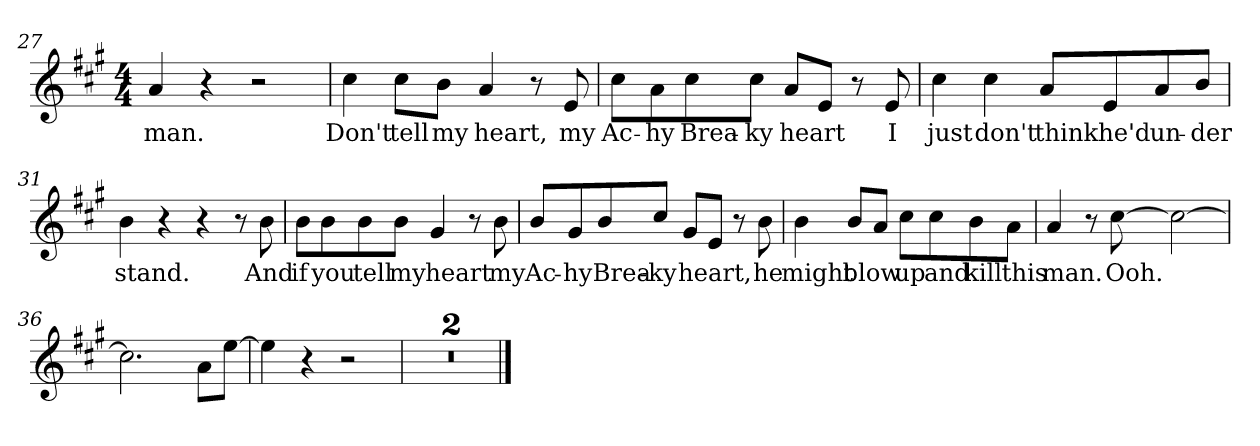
**kern	**text
*part1	*part1
*staff1	*staff1
*clefG2	*
*k[f#c#g#]	*
*A:	*
*M4/4	*
=27	=27
!	!LO:LY:b
4a/	man.
4r	.
2r	.
=28	=28
!	!LO:LY:b
4cc#\	Don't
!	!LO:LY:b
8cc#\L	tell
!	!LO:LY:b
8b\J	my
!	!LO:LY:b
4a/	heart,
8r	.
!	!LO:LY:b
8e/	my
=29	=29
!	!LO:LY:b
8cc#\L	Ac-
!	!LO:LY:b
8a\	-hy
!	!LO:LY:b
8cc#\	Brea-
!	!LO:LY:b
8cc#\J	-ky
!	!LO:LY:b
8a/L	heart
8e/J	.
8r	.
!	!LO:LY:b
8e/	I
!!LO:LB:g=z
=30	=30
!	!LO:LY:b
4cc#\	just
!	!LO:LY:b
4cc#\	don't
!	!LO:LY:b
8a/L	think
!	!LO:LY:b
8e/	he'd
!	!LO:LY:b
8a/	un-
!	!LO:LY:b
8b/J	-der
=31	=31
!	!LO:LY:b
4b\	stand.
4r	.
4r	.
8r	.
!	!LO:LY:b
8b\	And
=32	=32
!	!LO:LY:b
8b\L	if
!	!LO:LY:b
8b\	you
!	!LO:LY:b
8b\	tell
!	!LO:LY:b
8b\J	my
!	!LO:LY:b
4g#/	heart
8r	.
!	!LO:LY:b
8b\	my
!!LO:LB:g=z
=33	=33
!	!LO:LY:b
8b/L	Ac-
!	!LO:LY:b
8g#/	-hy
!	!LO:LY:b
8b/	Brea-
!	!LO:LY:b
8cc#/J	-ky
!	!LO:LY:b
8g#/L	heart,
8e/J	.
8r	.
!	!LO:LY:b
8b\	he
=34	=34
!	!LO:LY:b
4b\	might
!	!LO:LY:b
8b/L	blow
8a/J	.
!	!LO:LY:b
8cc#\L	up
!	!LO:LY:b
8cc#\	and
!	!LO:LY:b
8b\	kill
!	!LO:LY:b
8a\J	this
!!LO:LB:g=z
=35	=35
!	!LO:LY:b
4a/	man.
8r	.
!	!LO:LY:b
[8cc#\	Ooh.
2cc#\_	.
=36	=36
2.cc#\]	.
8a\L	.
[8ee\J	.
=37	=37
4ee\]	.
4r	.
2r	.
=38	=38
1r	.
=39	=39
1r	.
==	==
*-	*-
